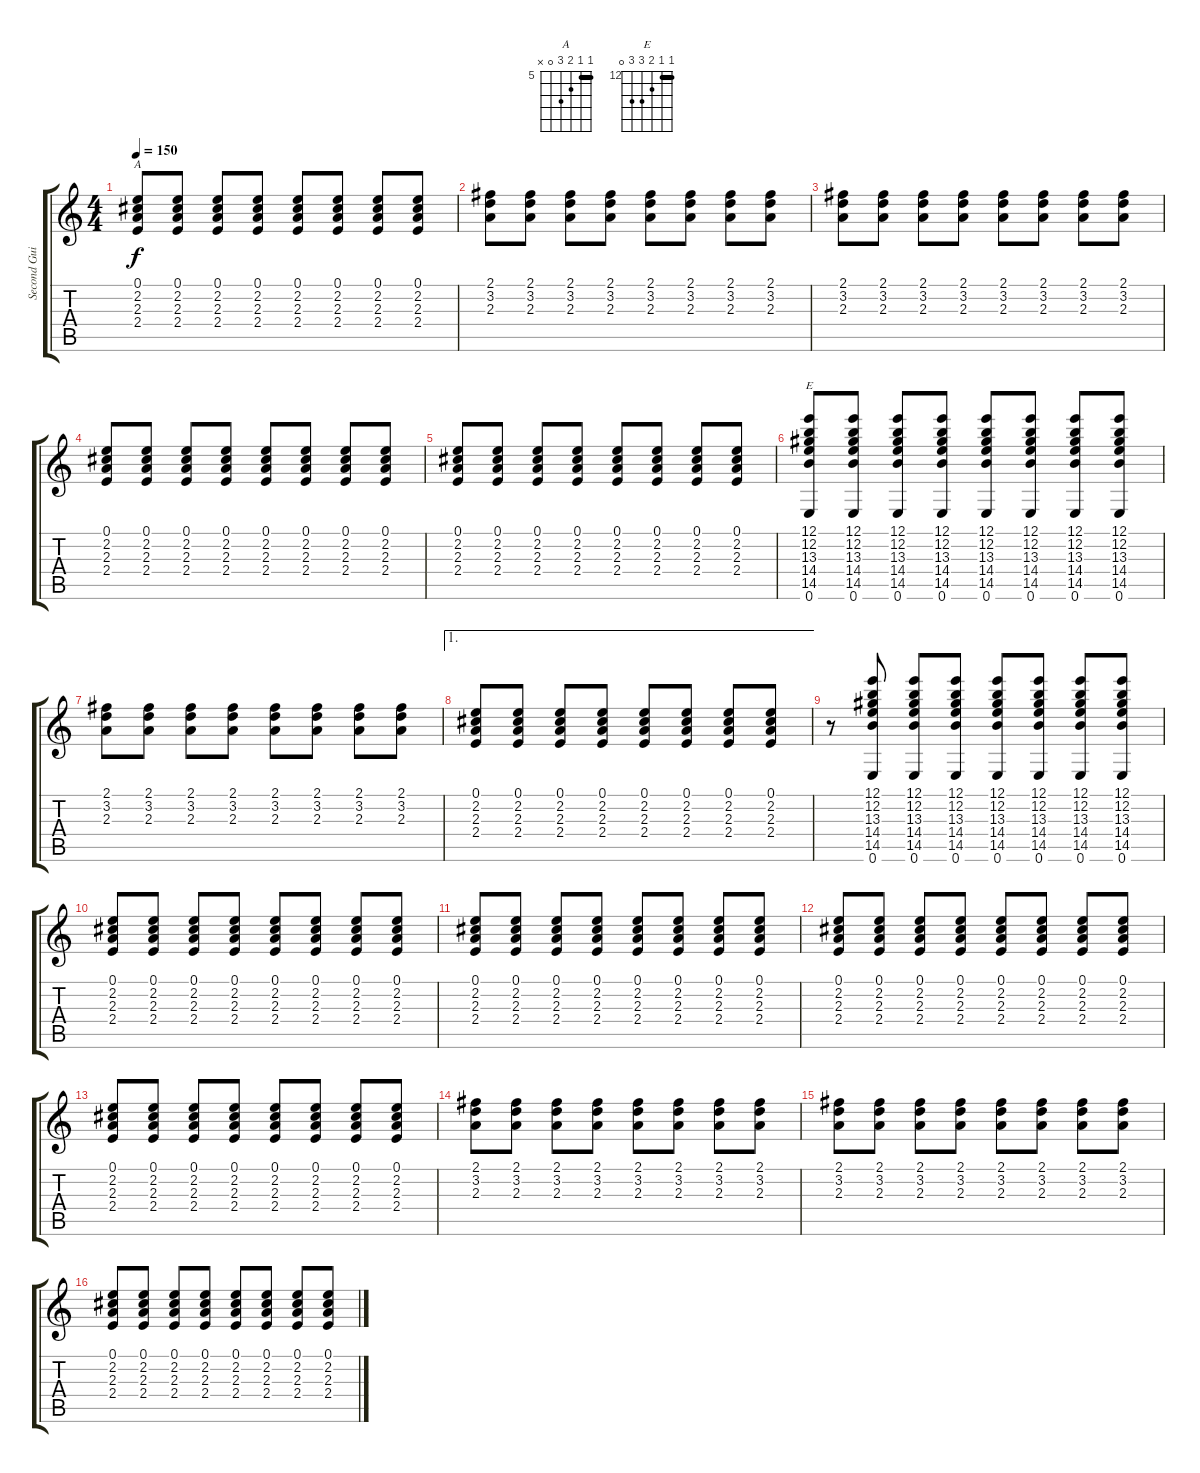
\track ("Second Guitar" "Second Gui") {instrument electricguitarclean}
\staff {score tabs}
\tuning (E4 B3 G3 D3 A2 E2) {hide}
\chord ("A" 5 5 6 7 0 x) {firstfret 5 barre 5}
\chord ("E" 12 12 13 14 14 0) {firstfret 12 barre 12}
\ts (4 4)
\tempo 150
\clef g2
\ks c
(0.1 2.2 2.3 2.4).8{ch "A" dy f} (0.1 2.2 2.3 2.4).8 (0.1 2.2 2.3 2.4).8 (0.1 2.2 2.3 2.4).8 (0.1 2.2 2.3 2.4).8 (0.1 2.2 2.3 2.4).8 (0.1 2.2 2.3 2.4).8 (0.1 2.2 2.3 2.4).8 |
(2.1 3.2 2.3).8 (2.1 3.2 2.3).8 (2.1 3.2 2.3).8 (2.1 3.2 2.3).8 (2.1 3.2 2.3).8 (2.1 3.2 2.3).8 (2.1 3.2 2.3).8 (2.1 3.2 2.3).8 |
(2.1 3.2 2.3).8 (2.1 3.2 2.3).8 (2.1 3.2 2.3).8 (2.1 3.2 2.3).8 (2.1 3.2 2.3).8 (2.1 3.2 2.3).8 (2.1 3.2 2.3).8 (2.1 3.2 2.3).8 |
(0.1 2.2 2.3 2.4).8 (0.1 2.2 2.3 2.4).8 (0.1 2.2 2.3 2.4).8 (0.1 2.2 2.3 2.4).8 (0.1 2.2 2.3 2.4).8 (0.1 2.2 2.3 2.4).8 (0.1 2.2 2.3 2.4).8 (0.1 2.2 2.3 2.4).8 |
(0.1 2.2 2.3 2.4).8 (0.1 2.2 2.3 2.4).8 (0.1 2.2 2.3 2.4).8 (0.1 2.2 2.3 2.4).8 (0.1 2.2 2.3 2.4).8 (0.1 2.2 2.3 2.4).8 (0.1 2.2 2.3 2.4).8 (0.1 2.2 2.3 2.4).8 |
(12.1 12.2 13.3 14.4 14.5 0.6).8{ch "E"} (12.1 12.2 13.3 14.4 14.5 0.6).8 (12.1 12.2 13.3 14.4 14.5 0.6).8 (12.1 12.2 13.3 14.4 14.5 0.6).8 (12.1 12.2 13.3 14.4 14.5 0.6).8 (12.1 12.2 13.3 14.4 14.5 0.6).8 (12.1 12.2 13.3 14.4 14.5 0.6).8 (12.1 12.2 13.3 14.4 14.5 0.6).8 |
(2.1 3.2 2.3).8 (2.1 3.2 2.3).8 (2.1 3.2 2.3).8 (2.1 3.2 2.3).8 (2.1 3.2 2.3).8 (2.1 3.2 2.3).8 (2.1 3.2 2.3).8 (2.1 3.2 2.3).8 |
\ae 1
(0.1 2.2 2.3 2.4).8 (0.1 2.2 2.3 2.4).8 (0.1 2.2 2.3 2.4).8 (0.1 2.2 2.3 2.4).8 (0.1 2.2 2.3 2.4).8 (0.1 2.2 2.3 2.4).8 (0.1 2.2 2.3 2.4).8 (0.1 2.2 2.3 2.4).8 |
r.8 (12.1 12.2 13.3 14.4 14.5 0.6).8 (12.1 12.2 13.3 14.4 14.5 0.6).8 (12.1 12.2 13.3 14.4 14.5 0.6).8 (12.1 12.2 13.3 14.4 14.5 0.6).8 (12.1 12.2 13.3 14.4 14.5 0.6).8 (12.1 12.2 13.3 14.4 14.5 0.6).8 (12.1 12.2 13.3 14.4 14.5 0.6).8 |
(0.1 2.2 2.3 2.4).8 (0.1 2.2 2.3 2.4).8 (0.1 2.2 2.3 2.4).8 (0.1 2.2 2.3 2.4).8 (0.1 2.2 2.3 2.4).8 (0.1 2.2 2.3 2.4).8 (0.1 2.2 2.3 2.4).8 (0.1 2.2 2.3 2.4).8 |
(0.1 2.2 2.3 2.4).8 (0.1 2.2 2.3 2.4).8 (0.1 2.2 2.3 2.4).8 (0.1 2.2 2.3 2.4).8 (0.1 2.2 2.3 2.4).8 (0.1 2.2 2.3 2.4).8 (0.1 2.2 2.3 2.4).8 (0.1 2.2 2.3 2.4).8 |
(0.1 2.2 2.3 2.4).8 (0.1 2.2 2.3 2.4).8 (0.1 2.2 2.3 2.4).8 (0.1 2.2 2.3 2.4).8 (0.1 2.2 2.3 2.4).8 (0.1 2.2 2.3 2.4).8 (0.1 2.2 2.3 2.4).8 (0.1 2.2 2.3 2.4).8 |
(0.1 2.2 2.3 2.4).8 (0.1 2.2 2.3 2.4).8 (0.1 2.2 2.3 2.4).8 (0.1 2.2 2.3 2.4).8 (0.1 2.2 2.3 2.4).8 (0.1 2.2 2.3 2.4).8 (0.1 2.2 2.3 2.4).8 (0.1 2.2 2.3 2.4).8 |
(2.1 3.2 2.3).8 (2.1 3.2 2.3).8 (2.1 3.2 2.3).8 (2.1 3.2 2.3).8 (2.1 3.2 2.3).8 (2.1 3.2 2.3).8 (2.1 3.2 2.3).8 (2.1 3.2 2.3).8 |
(2.1 3.2 2.3).8 (2.1 3.2 2.3).8 (2.1 3.2 2.3).8 (2.1 3.2 2.3).8 (2.1 3.2 2.3).8 (2.1 3.2 2.3).8 (2.1 3.2 2.3).8 (2.1 3.2 2.3).8 |
(0.1 2.2 2.3 2.4).8 (0.1 2.2 2.3 2.4).8 (0.1 2.2 2.3 2.4).8 (0.1 2.2 2.3 2.4).8 (0.1 2.2 2.3 2.4).8 (0.1 2.2 2.3 2.4).8 (0.1 2.2 2.3 2.4).8 (0.1 2.2 2.3 2.4).8
